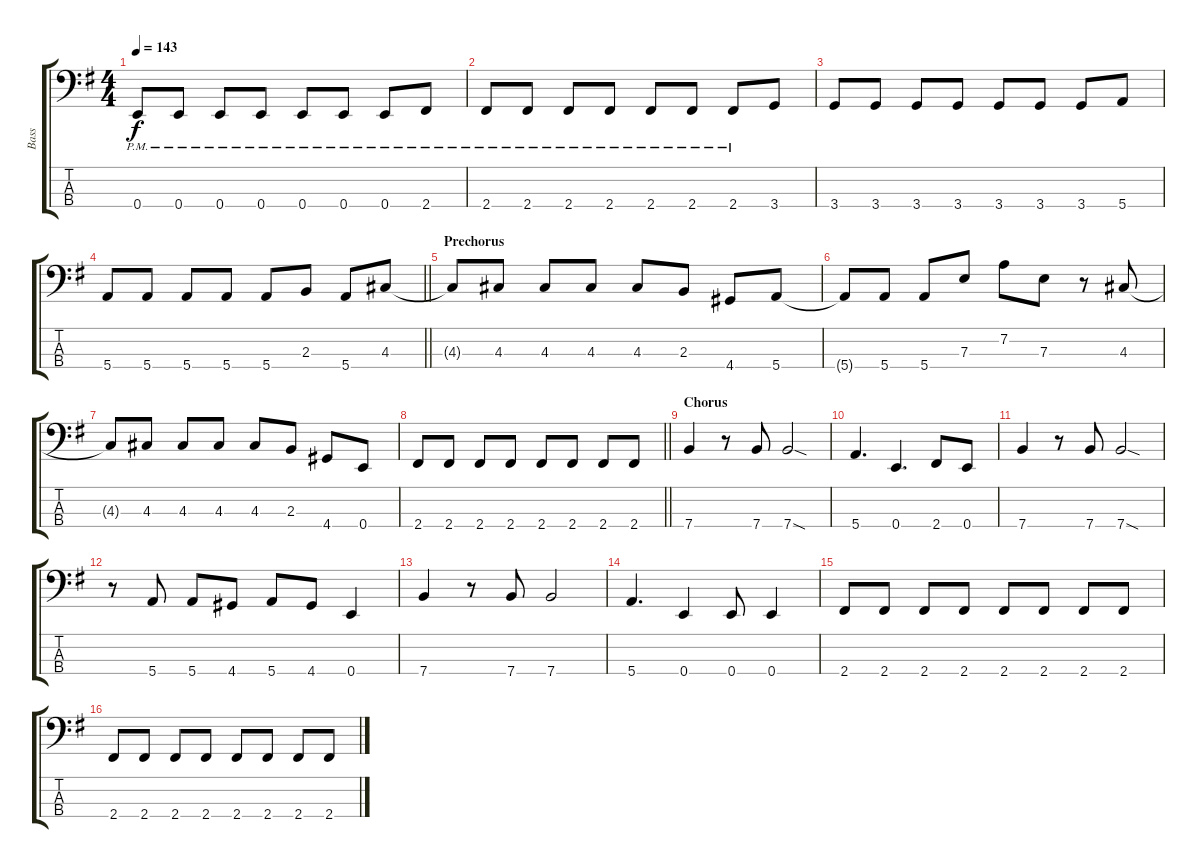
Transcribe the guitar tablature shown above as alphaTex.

\track ("Bass" "Bass") {instrument electricbassfinger}
\staff {score tabs}
\tuning (G2 D2 A1 E1) {hide}
\ts (4 4)
\tempo 143
\clef f4
\ks g
0.4{pm}.8{dy f} 0.4{pm}.8 0.4{pm}.8 0.4{pm}.8 0.4{pm}.8 0.4{pm}.8 0.4{pm}.8 2.4{pm}.8 |
2.4{pm}.8 2.4{pm}.8 2.4{pm}.8 2.4{pm}.8 2.4{pm}.8 2.4{pm}.8 2.4{pm}.8 3.4.8 |
3.4.8 3.4.8 3.4.8 3.4.8 3.4.8 3.4.8 3.4.8 5.4.8 |
\barLineRight lightlight
5.4.8 5.4.8 5.4.8 5.4.8 5.4.8 2.3.8 5.4.8 4.3.8 |
\section ("" "Prechorus")
4.3{t}.8 4.3.8 4.3.8 4.3.8 4.3.8 2.3.8 4.4.8 5.4.8 |
5.4{t}.8 5.4.8 5.4.8 7.3.8 7.2.8 7.3.8 r.8 4.3.8 |
4.3{t}.8 4.3.8 4.3.8 4.3.8 4.3.8 2.3.8 4.4.8 0.4.8 |
\barLineRight lightlight
2.4.8 2.4.8 2.4.8 2.4.8 2.4.8 2.4.8 2.4.8 2.4.8 |
\section ("" "Chorus")
7.4.4 r.8 7.4.8 7.4{sod}.2 |
5.4.4{d} 0.4.4{d} 2.4.8 0.4.8 |
7.4.4 r.8 7.4.8 7.4{sod}.2 |
r.8 5.4.8 5.4.8 4.4.8 5.4.8 4.4.8 0.4.4 |
7.4.4 r.8 7.4.8 7.4.2 |
5.4.4{d} 0.4.4 0.4.8 0.4.4 |
2.4.8 2.4.8 2.4.8 2.4.8 2.4.8 2.4.8 2.4.8 2.4.8 |
2.4.8 2.4.8 2.4.8 2.4.8 2.4.8 2.4.8 2.4.8 2.4.8
